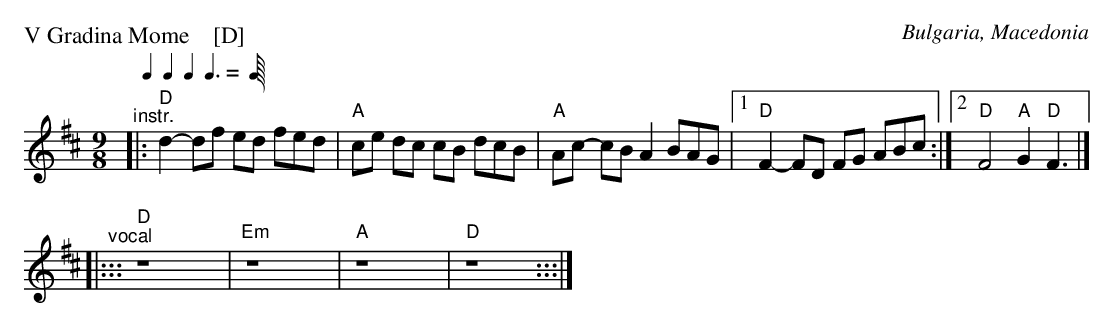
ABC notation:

X:1
P: V Gradina Mome    [D]
O: Bulgaria, Macedonia
Q: 2/8 2/8 2/8 3/8
M: 9/8
L: 1/8
K: D
"^instr."|:\
"D"d2- df ed fed | "A"ce dc cB dcB | "A"Ac- cB A2 BAG |\
[1 "D"F2- FD FG ABc :|2 "D"F4 "A"G2 "D"F3 |]
"^vocal"|::: "D"z8 | "Em"z8 | "A"z8 | "D"z8 :::|
